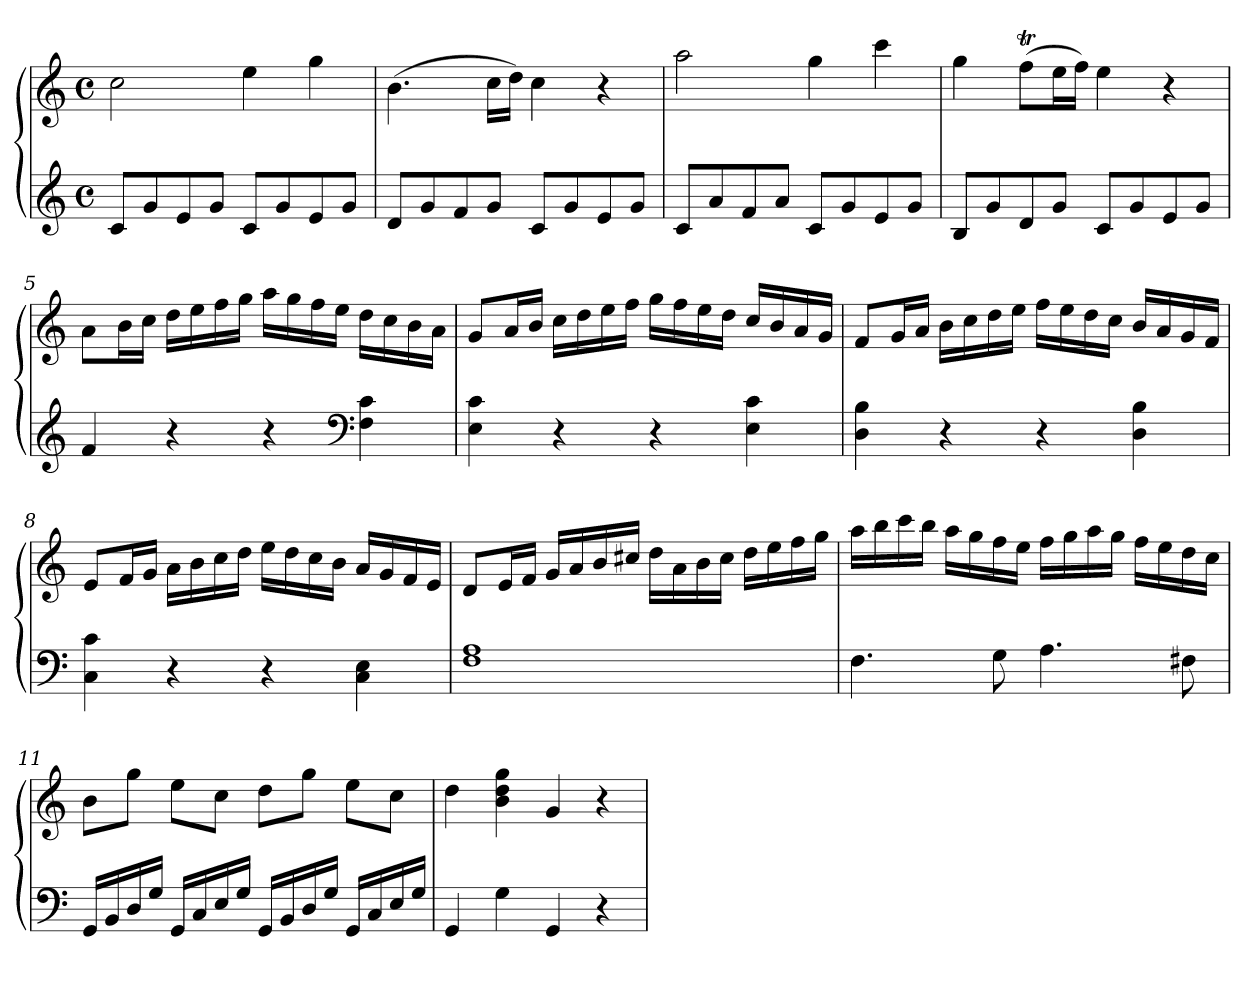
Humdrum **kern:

**kern	**kern	**dynam
*part1	*part1	*part1
*staff2	*staff1	*staff1/2
*clefG2	*clefG2	*
*k[]	*k[]	*
*M4/4	*M4/4	*
*met(c)	*met(c)	*
=1	=1	=1
!	!	!LO:DY:a
8c/L	2cc\	Allegro
8g/	.	.
8e/	.	.
8g/J	.	.
8c/L	4ee\	.
8g/	.	.
8e/	4gg\	.
8g/J	.	.
=2	=2	=2
8d/L	(4.b\	.
8g/	.	.
8f/	.	.
8g/J	16cc\LL	.
.	16dd\JJ)	.
8c/L	4cc\	.
8g/	.	.
8e/	4r	.
8g/J	.	.
=3	=3	=3
8c/L	2aa\	.
8a/	.	.
8f/	.	.
8a/J	.	.
8c/L	4gg\	.
8g/	.	.
8e/	4ccc\	.
8g/J	.	.
=4	=4	=4
8B/L	4gg\	.
8g/	.	.
8d/	(8ffT\L	.
8g/J	16ee\L	.
.	16ff\JJ)	.
8c/L	4ee\	.
8g/	.	.
8e/	4r	.
8g/J	.	.
!!LO:LB:g=z
=5	=5	=5
4f/	8a\L	.
.	16b\L	.
.	16cc\JJ	.
4r	16dd\LL	.
.	16ee\	.
.	16ff\	.
.	16gg\JJ	.
4r	16aa\LL	.
.	16gg\	.
.	16ff\	.
.	16ee\JJ	.
*clefF4	*	*
4F\ 4c\	16dd\LL	.
.	16cc\	.
.	16b\	.
.	16a\JJ	.
=6	=6	=6
4E\ 4c\	8g/L	.
.	16a/L	.
.	16b/JJ	.
4r	16cc\LL	.
.	16dd\	.
.	16ee\	.
.	16ff\JJ	.
4r	16gg\LL	.
.	16ff\	.
.	16ee\	.
.	16dd\JJ	.
4E\ 4c\	16cc/LL	.
.	16b/	.
.	16a/	.
.	16g/JJ	.
=7	=7	=7
4D\ 4B\	8f/L	.
.	16g/L	.
.	16a/JJ	.
4r	16b\LL	.
.	16cc\	.
.	16dd\	.
.	16ee\JJ	.
4r	16ff\LL	.
.	16ee\	.
.	16dd\	.
.	16cc\JJ	.
4D\ 4B\	16b/LL	.
.	16a/	.
.	16g/	.
.	16f/JJ	.
!!LO:LB:g=z
=8	=8	=8
4C\ 4c\	8e/L	.
.	16f/L	.
.	16g/JJ	.
4r	16a\LL	.
.	16b\	.
.	16cc\	.
.	16dd\JJ	.
4r	16ee\LL	.
.	16dd\	.
.	16cc\	.
.	16b\JJ	.
4C\ 4E\	16a/LL	.
.	16g/	.
.	16f/	.
.	16e/JJ	.
=9	=9	=9
1F 1A	8d/L	.
.	16e/L	.
.	16f/JJ	.
.	16g/LL	.
.	16a/	.
.	16b/	.
.	16cc#X/JJ	.
.	16dd\LL	.
.	16a\	.
.	16b\	.
.	16cc#\JJ	.
.	16dd\LL	.
.	16ee\	.
.	16ff\	.
.	16gg\JJ	.
!!LO:LB:g=z
=10	=10	=10
4.F\	16aa\LL	.
.	16bb\	.
.	16ccc\	.
.	16bb\JJ	.
.	16aa\LL	.
.	16gg\	.
8G\	16ff\	.
.	16ee\JJ	.
4.A\	16ff\LL	.
.	16gg\	.
.	16aa\	.
.	16gg\JJ	.
.	16ff\LL	.
.	16ee\	.
8F#X\	16dd\	.
.	16cc\JJ	.
!!LO:LB:g=z
=11	=11	=11
16GG/LL	8b\L	.
16BB/	.	.
16D/	8gg\J	.
16G/JJ	.	.
16GG/LL	8ee\L	.
16C/	.	.
16E/	8cc\J	.
16G/JJ	.	.
16GG/LL	8dd\L	.
16BB/	.	.
16D/	8gg\J	.
16G/JJ	.	.
16GG/LL	8ee\L	.
16C/	.	.
16E/	8cc\J	.
16G/JJ	.	.
=12	=12	=12
4GG/	4dd\	.
4G\	4b\ 4dd\ 4gg\	.
4GG/	4g/	.
4r	4r	.
=	=	=
*-	*-	*-
